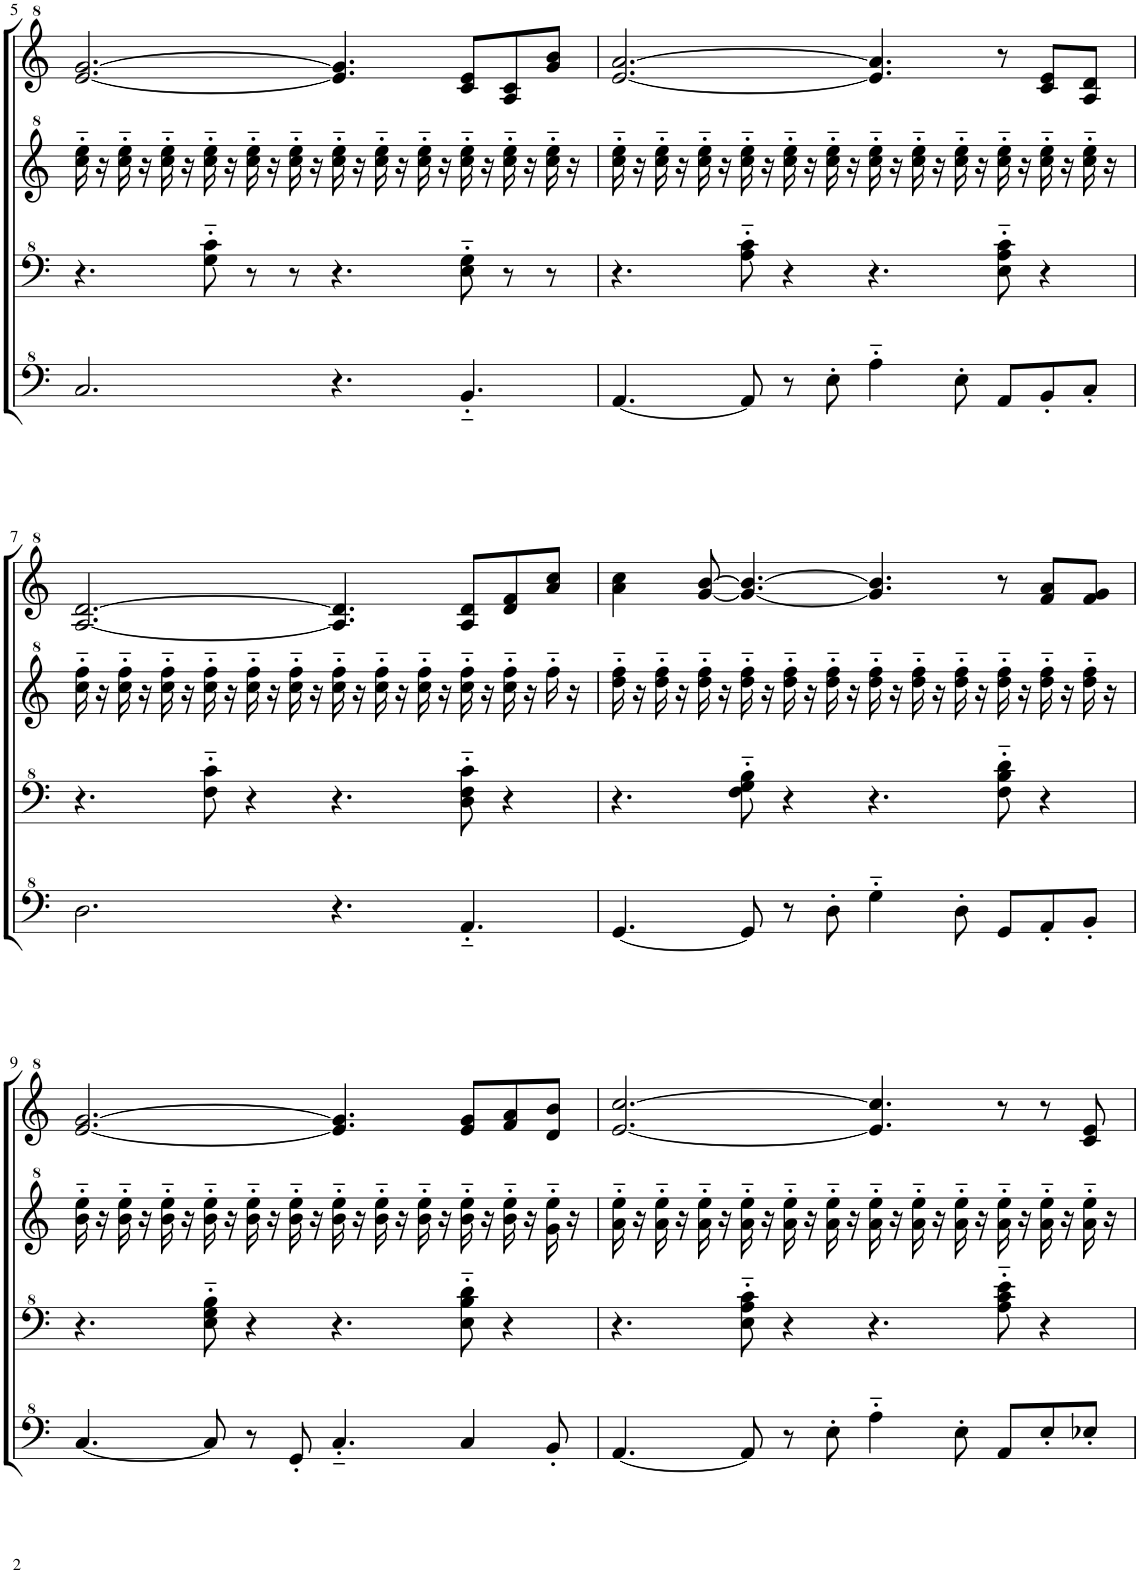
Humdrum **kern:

**kern	**kern	**kern	**kern
*part1	*part1	*part1	*part1
*staff4	*staff3	*staff2	*staff1
*I"Model III	*	*	*
!!LO:PB:g=z
*clefF^4	*clefF^4	*clefG^2	*clefG^2
*k[]	*k[]	*k[]	*k[]
*M12/8	*M12/8	*M12/8	*M12/8
=5	=5	=5	=5
2.c/	4.r	16ccc\'~ 16eee\'~	[2.ee/ [2.gg/
.	.	16r	.
.	.	16ccc\'~ 16eee\'~	.
.	.	16r	.
.	.	16ccc\'~ 16eee\'~	.
.	.	16r	.
.	8g\'~ 8cc\'~	16ccc\'~ 16eee\'~	.
.	.	16r	.
.	8r	16ccc\'~ 16eee\'~	.
.	.	16r	.
.	8r	16ccc\'~ 16eee\'~	.
.	.	16r	.
4.r	4.r	16ccc\'~ 16eee\'~	4.ee/] 4.gg/]
.	.	16r	.
.	.	16ccc\'~ 16eee\'~	.
.	.	16r	.
.	.	16ccc\'~ 16eee\'~	.
.	.	16r	.
4.B'~/	8e\'~ 8g\'~	16ccc\'~ 16eee\'~	8cc/ 8ee/L
.	.	16r	.
.	8r	16ccc\'~ 16eee\'~	8a/ 8cc/
.	.	16r	.
.	8r	16ccc\'~ 16eee\'~	8gg/ 8bb/J
.	.	16r	.
=6	=6	=6	=6
[4.A/	4.r	16ccc\'~ 16eee\'~	[2.ee/ [2.aa/
.	.	16r	.
.	.	16ccc\'~ 16eee\'~	.
.	.	16r	.
.	.	16ccc\'~ 16eee\'~	.
.	.	16r	.
8A/]	8a\'~ 8cc\'~	16ccc\'~ 16eee\'~	.
.	.	16r	.
8r	4r	16ccc\'~ 16eee\'~	.
.	.	16r	.
8e'\	.	16ccc\'~ 16eee\'~	.
.	.	16r	.
4a'~\	4.r	16ccc\'~ 16eee\'~	4.ee/] 4.aa/]
.	.	16r	.
.	.	16ccc\'~ 16eee\'~	.
.	.	16r	.
8e'\	.	16ccc\'~ 16eee\'~	.
.	.	16r	.
8A/L	8e\'~ 8a\'~ 8cc\'~	16ccc\'~ 16eee\'~	8r
.	.	16r	.
8B'/	4r	16ccc\'~ 16eee\'~	8cc/ 8ee/L
.	.	16r	.
8c'/J	.	16ccc\'~ 16eee\'~	8a/ 8dd/J
.	.	16r	.
!!LO:LB:g=z
=7	=7	=7	=7
2.d\	4.r	16ccc\'~ 16fff\'~	[2.a/ [2.dd/
.	.	16r	.
.	.	16ccc\'~ 16fff\'~	.
.	.	16r	.
.	.	16ccc\'~ 16fff\'~	.
.	.	16r	.
.	8f\'~ 8cc\'~	16ccc\'~ 16fff\'~	.
.	.	16r	.
.	4r	16ccc\'~ 16fff\'~	.
.	.	16r	.
.	.	16ccc\'~ 16fff\'~	.
.	.	16r	.
4.r	4.r	16ccc\'~ 16fff\'~	4.a/] 4.dd/]
.	.	16r	.
.	.	16ccc\'~ 16fff\'~	.
.	.	16r	.
.	.	16ccc\'~ 16fff\'~	.
.	.	16r	.
4.A'~/	8d\'~ 8f\'~ 8cc\'~	16ccc\'~ 16fff\'~	8a/ 8dd/L
.	.	16r	.
.	4r	16ccc\'~ 16fff\'~	8dd/ 8ff/
.	.	16r	.
.	.	16fff'~\	8aa/ 8ccc/J
.	.	16r	.
=8	=8	=8	=8
[4.G/	4.r	16ddd\'~ 16fff\'~	4aa\ 4ccc\
.	.	16r	.
.	.	16ddd\'~ 16fff\'~	.
.	.	16r	.
.	.	16ddd\'~ 16fff\'~	[8gg/ [8bb/
.	.	16r	.
8G/]	8f\'~ 8g\'~ 8b\'~	16ddd\'~ 16fff\'~	4.gg/_ 4.bb/_
.	.	16r	.
8r	4r	16ddd\'~ 16fff\'~	.
.	.	16r	.
8d'\	.	16ddd\'~ 16fff\'~	.
.	.	16r	.
4g'~\	4.r	16ddd\'~ 16fff\'~	4.gg/] 4.bb/]
.	.	16r	.
.	.	16ddd\'~ 16fff\'~	.
.	.	16r	.
8d'\	.	16ddd\'~ 16fff\'~	.
.	.	16r	.
8G/L	8f\'~ 8b\'~ 8dd\'~	16ddd\'~ 16fff\'~	8r
.	.	16r	.
8A'/	4r	16ddd\'~ 16fff\'~	8ff/ 8aa/L
.	.	16r	.
8B'/J	.	16ddd\'~ 16fff\'~	8ff/ 8gg/J
.	.	16r	.
!!LO:LB:g=z
=9	=9	=9	=9
[4.c/	4.r	16bb\'~ 16eee\'~	[2.ee/ [2.gg/
.	.	16r	.
.	.	16bb\'~ 16eee\'~	.
.	.	16r	.
.	.	16bb\'~ 16eee\'~	.
.	.	16r	.
8c/]	8e\'~ 8g\'~ 8b\'~	16bb\'~ 16eee\'~	.
.	.	16r	.
8r	4r	16bb\'~ 16eee\'~	.
.	.	16r	.
8G'/	.	16bb\'~ 16eee\'~	.
.	.	16r	.
4.c'~/	4.r	16bb\'~ 16eee\'~	4.ee/] 4.gg/]
.	.	16r	.
.	.	16bb\'~ 16eee\'~	.
.	.	16r	.
.	.	16bb\'~ 16eee\'~	.
.	.	16r	.
4c/	8e\'~ 8b\'~ 8dd\'~	16bb\'~ 16eee\'~	8ee/ 8gg/L
.	.	16r	.
.	4r	16bb\'~ 16eee\'~	8ff/ 8aa/
.	.	16r	.
8B'/	.	16gg\'~ 16eee\'~	8dd/ 8bb/J
.	.	16r	.
=10	=10	=10	=10
[4.A/	4.r	16aa\'~ 16eee\'~	[2.ee/ [2.ccc/
.	.	16r	.
.	.	16aa\'~ 16eee\'~	.
.	.	16r	.
.	.	16aa\'~ 16eee\'~	.
.	.	16r	.
8A/]	8e\'~ 8a\'~ 8cc\'~	16aa\'~ 16eee\'~	.
.	.	16r	.
8r	4r	16aa\'~ 16eee\'~	.
.	.	16r	.
8e'\	.	16aa\'~ 16eee\'~	.
.	.	16r	.
4a'~\	4.r	16aa\'~ 16eee\'~	4.ee/] 4.ccc/]
.	.	16r	.
.	.	16aa\'~ 16eee\'~	.
.	.	16r	.
8e'\	.	16aa\'~ 16eee\'~	.
.	.	16r	.
8A/L	8a\'~ 8cc\'~ 8ee\'~	16aa\'~ 16eee\'~	8r
.	.	16r	.
8e'/	4r	16aa\'~ 16eee\'~	8r
.	.	16r	.
8e-X'/J	.	16aa\'~ 16eee\'~	8cc/ 8ee/
.	.	16r	.
=	=	=	=
*-	*-	*-	*-
